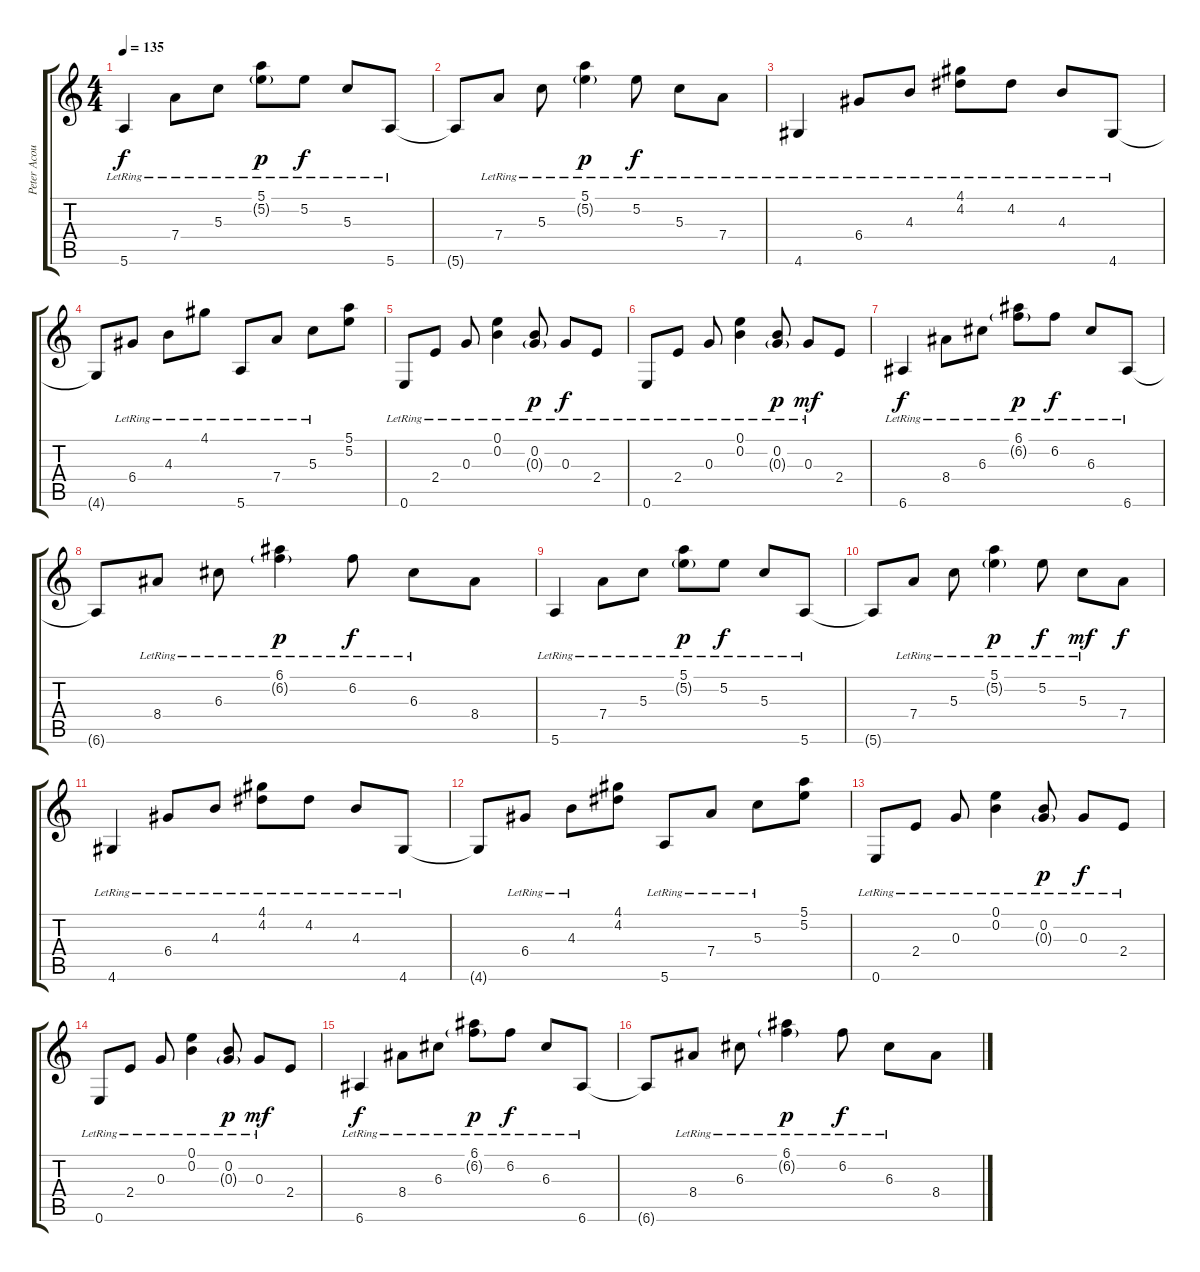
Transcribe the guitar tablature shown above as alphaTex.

\track ("Peter Acoustic" "Peter Acou") {instrument acousticguitarnylon}
\staff {score tabs}
\tuning (E4 B3 G3 D3 A2 E2) {hide}
\ts (4 4)
\tempo 135
\clef g2
\ks c
5.6{lr}.4{dy f} 7.4{lr}.8 5.3{lr}.8 (5.1{lr} 5.2{g lr}).8{dy p} 5.2{lr}.8{dy f} 5.3{lr}.8 5.6{lr}.8 |
5.6{t}.8 7.4{lr}.8 5.3{lr}.8 (5.1{lr} 5.2{g}).4{dy p} 5.2{lr}.8{dy f} 5.3{lr}.8 7.4{lr}.8 |
4.6{lr}.4 6.4{lr}.8 4.3{lr}.8 (4.1{lr} 4.2).8 4.2{lr}.8 4.3{lr}.8 4.6{lr}.8 |
4.6{t}.8 6.4{lr}.8 4.3{lr}.8 4.1{lr}.8 5.6{lr}.8 7.4{lr}.8 5.3{lr}.8 (5.1 5.2).8 |
0.6{lr}.8 2.4{lr}.8 0.3{lr}.8 (0.1{lr} 0.2{lr}).4 (0.2{lr} 0.3{g lr}).8{dy p} 0.3{lr}.8{dy f} 2.4{lr}.8 |
0.6{lr}.8 2.4{lr}.8 0.3{lr}.8 (0.1{lr} 0.2{lr}).4 (0.2{lr} 0.3{g lr}).8{dy p} 0.3{lr}.8{dy mf} 2.4.8 |
6.6{lr}.4{dy f} 8.4{lr}.8 6.3{lr}.8 (6.1{lr} 6.2{g}).8{dy p} 6.2{lr}.8{dy f} 6.3{lr}.8 6.6{lr}.8 |
6.6{t}.8 8.4{lr}.8 6.3{lr}.8 (6.1{lr} 6.2{g lr}).4{dy p} 6.2{lr}.8{dy f} 6.3{lr}.8 8.4.8 |
5.6{lr}.4 7.4{lr}.8 5.3{lr}.8 (5.1{lr} 5.2{g lr}).8{dy p} 5.2{lr}.8{dy f} 5.3{lr}.8 5.6{lr}.8 |
5.6{t}.8 7.4{lr}.8 5.3{lr}.8 (5.1{lr} 5.2{g}).4{dy p} 5.2{lr}.8{dy f} 5.3{lr}.8{dy mf} 7.4.8{dy f} |
4.6{lr}.4 6.4{lr}.8 4.3{lr}.8 (4.1{lr} 4.2).8 4.2{lr}.8 4.3{lr}.8 4.6{lr}.8 |
4.6{t}.8 6.4{lr}.8 4.3{lr}.8 (4.1 4.2).8 5.6{lr}.8 7.4{lr}.8 5.3{lr}.8 (5.1 5.2).8 |
0.6{lr}.8 2.4{lr}.8 0.3{lr}.8 (0.1{lr} 0.2{lr}).4 (0.2{lr} 0.3{g lr}).8{dy p} 0.3{lr}.8{dy f} 2.4{lr}.8 |
0.6{lr}.8 2.4{lr}.8 0.3{lr}.8 (0.1{lr} 0.2{lr}).4 (0.2{lr} 0.3{g lr}).8{dy p} 0.3{lr}.8{dy mf} 2.4.8 |
6.6{lr}.4{dy f} 8.4{lr}.8 6.3{lr}.8 (6.1{lr} 6.2{g}).8{dy p} 6.2{lr}.8{dy f} 6.3{lr}.8 6.6{lr}.8 |
6.6{t}.8 8.4{lr}.8 6.3{lr}.8 (6.1{lr} 6.2{g lr}).4{dy p} 6.2{lr}.8{dy f} 6.3{lr}.8 8.4.8
